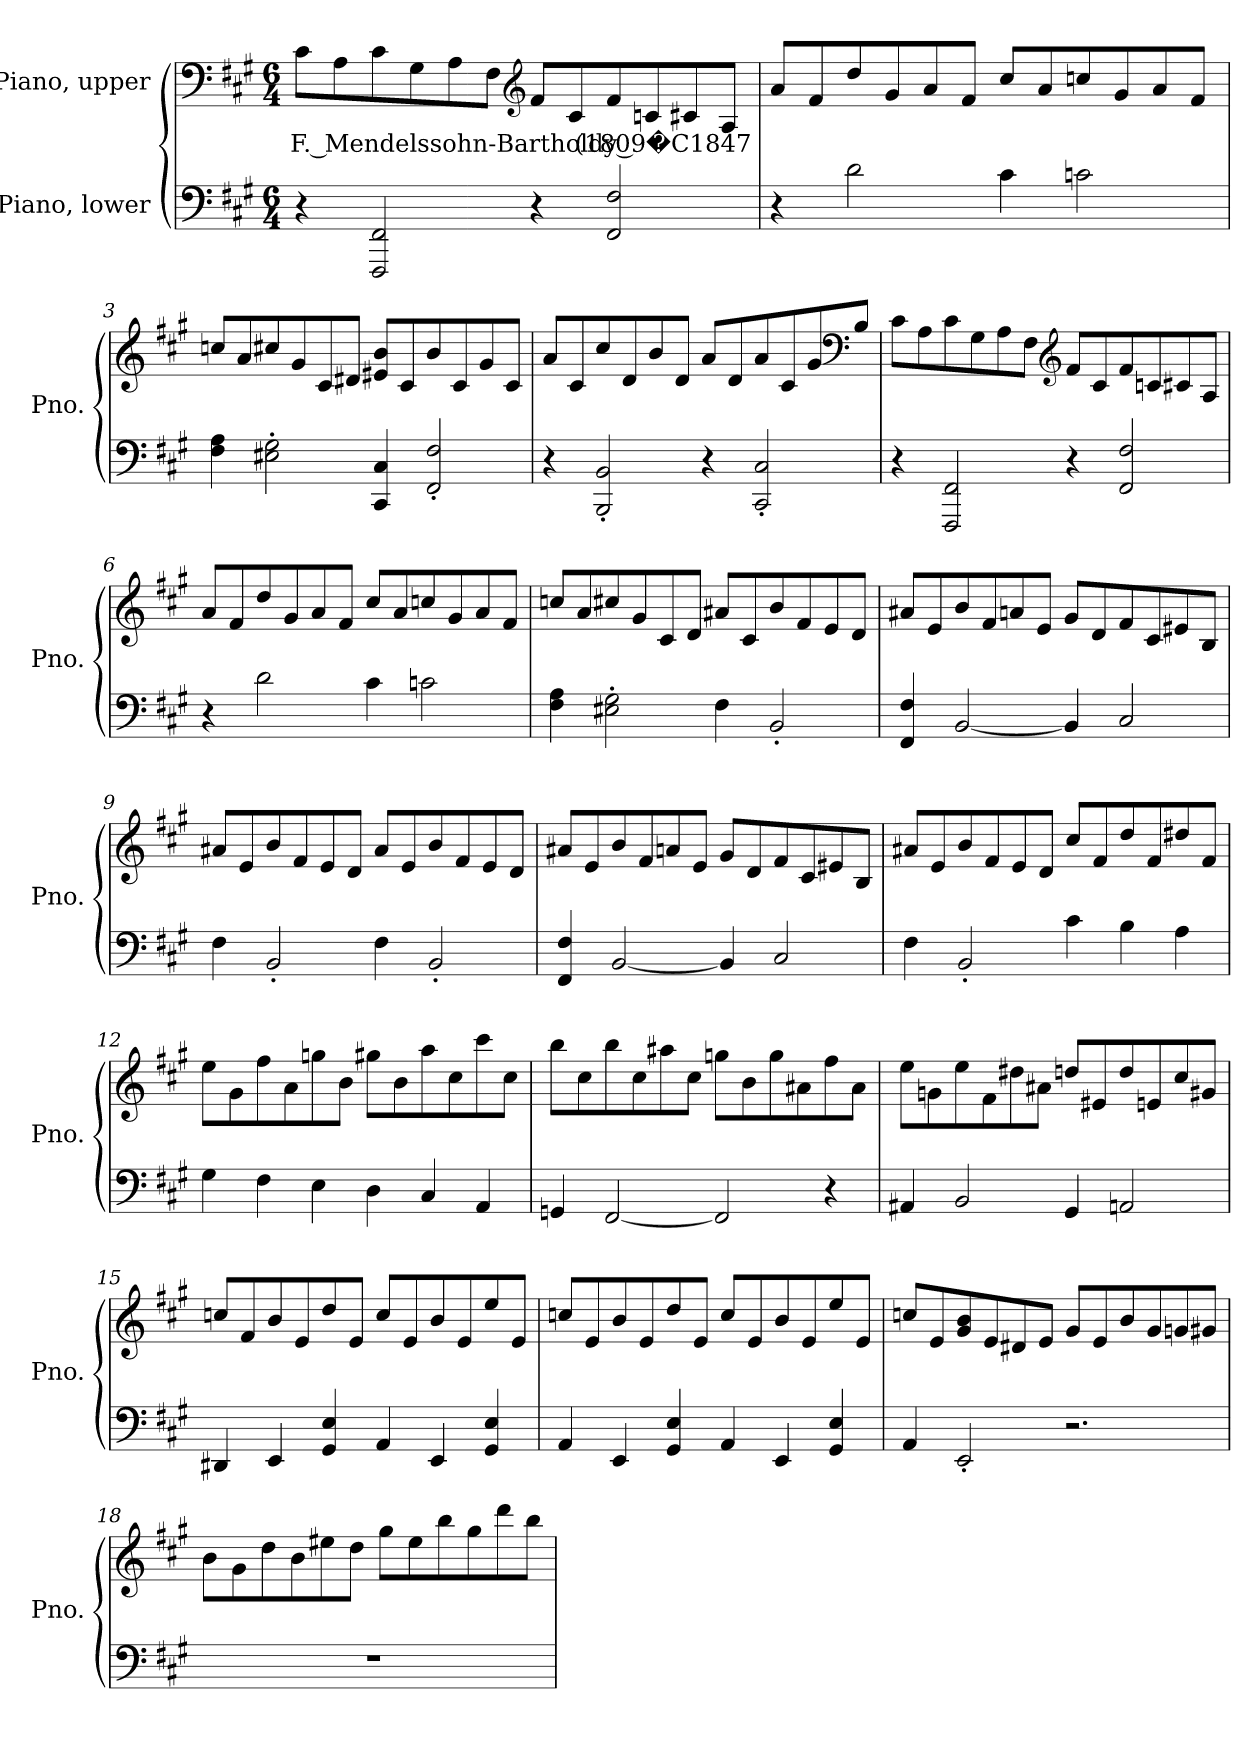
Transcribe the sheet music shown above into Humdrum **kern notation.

**kern	**kern	**text
*part2	*part1	*part1
*staff2	*staff1	*staff1
*I"Piano, lower	*I"Piano, upper	*
*I'Pno.	*I'Pno.	*
*clefF4	*clefF4	*
*k[f#c#g#]	*k[f#c#g#]	*
*M6/4	*M6/4	*
*MM60	*MM60	*
=1	=1	=1
!	!	!LO:LY:b
4r	8c#\L	F. Mendelssohn-Bartholdy (1809�C1847
.	8A\	.
2FFF#/ 2FF#/	8c#\	.
.	8G#\	.
.	8A\	.
.	8F#\J	.
*	*clefG2	*
4r	8f#/L	.
.	8c#/	.
2FF#/ 2F#/	8f#/	.
.	8cn/	.
.	8c#X/	.
.	8A/J	.
!!LO:LB:g=z
=2	=2	=2
4r	8a/L	.
.	8f#/	.
2d\	8dd/	.
.	8g#/	.
.	8a/	.
.	8f#/J	.
4c#\	8cc#/L	.
.	8a/	.
2cn\	8ccn/	.
.	8g#/	.
.	8a/	.
.	8f#/J	.
=3	=3	=3
4F#\ 4A\	8ccn/L	.
.	8a/	.
2E#X\' 2G#\'	8cc#X/	.
.	8g#/	.
.	8c#/	.
.	8d#X/J	.
4CC#/ 4C#/	8e#X/ 8b/L	.
.	8c#/	.
2FF#/' 2F#/'	8b/	.
.	8c#/	.
.	8g#/	.
.	8c#/J	.
=4	=4	=4
4r	8a/L	.
.	8c#/	.
2BBB/' 2BB/'	8cc#/	.
.	8d/	.
.	8b/	.
.	8d/J	.
4r	8a/L	.
.	8d/	.
2CC#/' 2C#/'	8a/	.
.	8c#/	.
.	8g#/	.
*	*clefF4	*
.	8B/J	.
!!LO:LB:g=z
=5	=5	=5
4r	8c#\L	.
.	8A\	.
2FFF#/ 2FF#/	8c#\	.
.	8G#\	.
.	8A\	.
.	8F#\J	.
*	*clefG2	*
4r	8f#/L	.
.	8c#/	.
2FF#/ 2F#/	8f#/	.
.	8cn/	.
.	8c#X/	.
.	8A/J	.
=6	=6	=6
4r	8a/L	.
.	8f#/	.
2d\	8dd/	.
.	8g#/	.
.	8a/	.
.	8f#/J	.
4c#\	8cc#/L	.
.	8a/	.
2cn\	8ccn/	.
.	8g#/	.
.	8a/	.
.	8f#/J	.
=7	=7	=7
4F#\ 4A\	8ccn/L	.
.	8a/	.
2E#X\' 2G#\'	8cc#X/	.
.	8g#/	.
.	8c#/	.
.	8d/J	.
4F#\	8a#X/L	.
.	8c#/	.
2BB'/	8b/	.
.	8f#/	.
.	8e/	.
.	8d/J	.
!!LO:LB:g=z
=8	=8	=8
4FF#/ 4F#/	8a#X/L	.
.	8e/	.
[2BB/	8b/	.
.	8f#/	.
.	8an/	.
.	8e/J	.
4BB/]	8g#/L	.
.	8d/	.
2C#/	8f#/	.
.	8c#/	.
.	8e#X/	.
.	8B/J	.
=9	=9	=9
4F#\	8a#X/L	.
.	8e/	.
2BB'/	8b/	.
.	8f#/	.
.	8e/	.
.	8d/J	.
4F#\	8a#/L	.
.	8e/	.
2BB'/	8b/	.
.	8f#/	.
.	8e/	.
.	8d/J	.
=10	=10	=10
4FF#/ 4F#/	8a#X/L	.
.	8e/	.
[2BB/	8b/	.
.	8f#/	.
.	8an/	.
.	8e/J	.
4BB/]	8g#/L	.
.	8d/	.
2C#/	8f#/	.
.	8c#/	.
.	8e#X/	.
.	8B/J	.
!!LO:LB:g=z
=11	=11	=11
4F#\	8a#X/L	.
.	8e/	.
2BB'/	8b/	.
.	8f#/	.
.	8e/	.
.	8d/J	.
4c#\	8cc#/L	.
.	8f#/	.
4B\	8dd/	.
.	8f#/	.
4A\	8dd#X/	.
.	8f#/J	.
=12	=12	=12
4G#\	8ee\L	.
.	8g#\	.
4F#\	8ff#\	.
.	8a\	.
4E\	8ggn\	.
.	8b\J	.
4D\	8gg#X\L	.
.	8b\	.
4C#/	8aa\	.
.	8cc#\	.
4AA/	8ccc#\	.
.	8cc#\J	.
=13	=13	=13
4GGn/	8bb\L	.
.	8cc#\	.
[2FF#/	8bb\	.
.	8cc#\	.
.	8aa#X\	.
.	8cc#\J	.
2FF#/]	8ggn\L	.
.	8b\	.
.	8gg\	.
.	8a#X\	.
4r	8ff#\	.
.	8a#\J	.
!!LO:LB:g=z
=14	=14	=14
4AA#X/	8ee\L	.
.	8gn\	.
2BB/	8ee\	.
.	8f#\	.
.	8dd#X\	.
.	8a#X\J	.
4GG#/	8ddn/L	.
.	8e#X/	.
2AAn/	8dd/	.
.	8en/	.
.	8cc#/	.
.	8g#X/J	.
=15	=15	=15
4DD#X/	8ccn/L	.
.	8f#/	.
4EE/	8b/	.
.	8e/	.
4GG#/ 4E/	8dd/	.
.	8e/J	.
4AA/	8cc/L	.
.	8e/	.
4EE/	8b/	.
.	8e/	.
4GG#/ 4E/	8ee/	.
.	8e/J	.
=16	=16	=16
4AA/	8ccn/L	.
.	8e/	.
4EE/	8b/	.
.	8e/	.
4GG#/ 4E/	8dd/	.
.	8e/J	.
4AA/	8cc/L	.
.	8e/	.
4EE/	8b/	.
.	8e/	.
4GG#/ 4E/	8ee/	.
.	8e/J	.
!!LO:PB:g=z
=17	=17	=17
4AA/	8ccn/L	.
.	8e/	.
2EE'/	8g#/ 8b/	.
.	8e/	.
.	8d#X/	.
.	8e/J	.
2.r	8g#/L	.
.	8e/	.
.	8b/	.
.	8g#/	.
.	8gn/	.
.	8g#X/J	.
=18	=18	=18
1.r	8b\L	.
.	8g#\	.
.	8dd\	.
.	8b\	.
.	8ee#X\	.
.	8dd\J	.
.	8gg#\L	.
.	8ee#\	.
.	8bb\	.
.	8gg#\	.
.	8ddd\	.
.	8bb\J	.
=	=	=
*-	*-	*-
